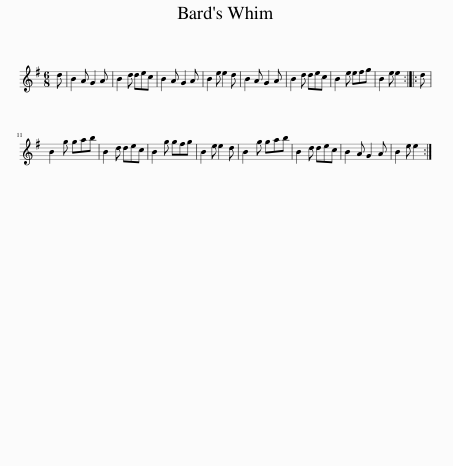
X:1
L:1/8
M:6/8
I:linebreak $
K:G
V:1 treble
V:1
 d | B2 A G2 A | B2 d dec | B2 A G2 A | B2 e e2 d | %5
 B2 A G2 A | B2 d dec | B2 e efg | B2 e e2 :: d |$ %10
 B2 g gab | B2 d dec | B2 g gfg | B2 e e2 d | B2 g gab | %15
 B2 d dec | B2 A G2 A | B2 e e2 :| %18
